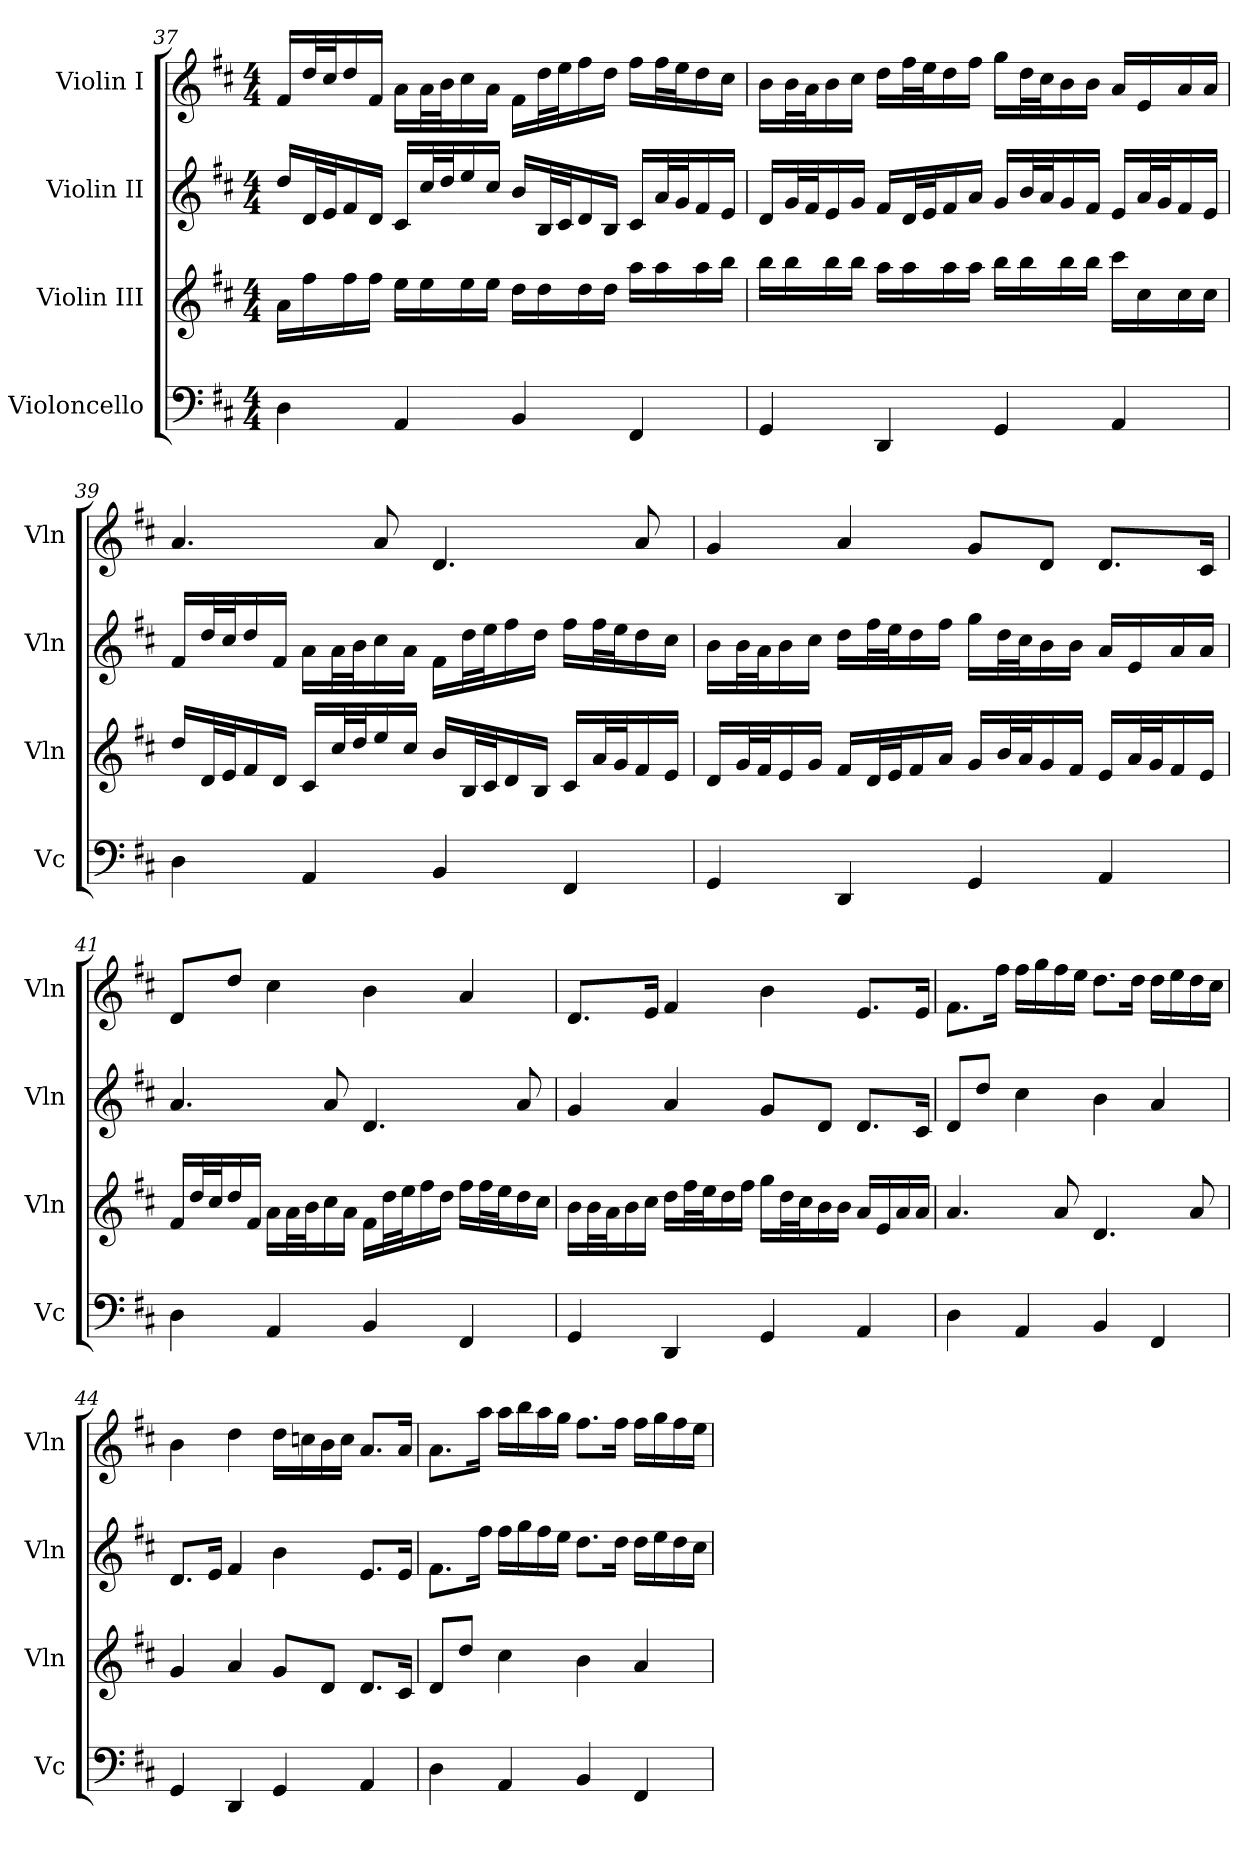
**kern	**kern	**kern	**kern
*part4	*part3	*part2	*part1
*staff4	*staff3	*staff2	*staff1
*I"Violoncello	*I"Violin III	*I"Violin II	*I"Violin I
*I'Vc	*I'Vln	*I'Vln	*I'Vln
!!LO:PB:g=z
*clefF4	*clefG2	*clefG2	*clefG2
*k[f#c#]	*k[f#c#]	*k[f#c#]	*k[f#c#]
*M4/4	*M4/4	*M4/4	*M4/4
=37	=37	=37	=37
4D\	16a\LL	16dd/LL	16f#/LL
.	16ff#\	32d/L	32dd/L
.	.	32e/J	32cc#/J
.	16ff#\	16f#/	16dd/
.	16ff#\JJ	16d/JJ	16f#/JJ
4AA/	16ee\LL	16c#/LL	16a\LL
.	16ee\	32cc#/L	32a\L
.	.	32dd/J	32b\J
.	16ee\	16ee/	16cc#\
.	16ee\JJ	16cc#/JJ	16a\JJ
4BB/	16dd\LL	16b/LL	16f#\LL
.	16dd\	32B/L	32dd\L
.	.	32c#/J	32ee\J
.	16dd\	16d/	16ff#\
.	16dd\JJ	16B/JJ	16dd\JJ
4FF#/	16aa\LL	16c#/LL	16ff#\LL
.	16aa\	32a/L	32ff#\L
.	.	32g/J	32ee\J
.	16aa\	16f#/	16dd\
.	16bb\JJ	16e/JJ	16cc#\JJ
=38	=38	=38	=38
4GG/	16bb\LL	16d/LL	16b\LL
.	16bb\	32g/L	32b\L
.	.	32f#/J	32a\J
.	16bb\	16e/	16b\
.	16bb\JJ	16g/JJ	16cc#\JJ
4DD/	16aa\LL	16f#/LL	16dd\LL
.	16aa\	32d/L	32ff#\L
.	.	32e/J	32ee\J
.	16aa\	16f#/	16dd\
.	16aa\JJ	16a/JJ	16ff#\JJ
4GG/	16bb\LL	16g/LL	16gg\LL
.	16bb\	32b/L	32dd\L
.	.	32a/J	32cc#\J
.	16bb\	16g/	16b\
.	16bb\JJ	16f#/JJ	16b\JJ
4AA/	16ccc#\LL	16e/LL	16a/LL
.	16cc#\	32a/L	16e/
.	.	32g/J	.
.	16cc#\	16f#/	16a/
.	16cc#\JJ	16e/JJ	16a/JJ
!!LO:LB:g=z
=39	=39	=39	=39
4D\	16dd/LL	16f#/LL	4.a/
.	32d/L	32dd/L	.
.	32e/J	32cc#/J	.
.	16f#/	16dd/	.
.	16d/JJ	16f#/JJ	.
4AA/	16c#/LL	16a\LL	.
.	32cc#/L	32a\L	.
.	32dd/J	32b\J	.
.	16ee/	16cc#\	8a/
.	16cc#/JJ	16a\JJ	.
4BB/	16b/LL	16f#\LL	4.d/
.	32B/L	32dd\L	.
.	32c#/J	32ee\J	.
.	16d/	16ff#\	.
.	16B/JJ	16dd\JJ	.
4FF#/	16c#/LL	16ff#\LL	.
.	32a/L	32ff#\L	.
.	32g/J	32ee\J	.
.	16f#/	16dd\	8a/
.	16e/JJ	16cc#\JJ	.
=40	=40	=40	=40
4GG/	16d/LL	16b\LL	4g/
.	32g/L	32b\L	.
.	32f#/J	32a\J	.
.	16e/	16b\	.
.	16g/JJ	16cc#\JJ	.
4DD/	16f#/LL	16dd\LL	4a/
.	32d/L	32ff#\L	.
.	32e/J	32ee\J	.
.	16f#/	16dd\	.
.	16a/JJ	16ff#\JJ	.
4GG/	16g/LL	16gg\LL	8g/L
.	32b/L	32dd\L	.
.	32a/J	32cc#\J	.
.	16g/	16b\	8d/J
.	16f#/JJ	16b\JJ	.
4AA/	16e/LL	16a/LL	8.d/L
.	32a/L	16e/	.
.	32g/J	.	.
.	16f#/	16a/	.
.	16e/JJ	16a/JJ	16c#/Jk
=41	=41	=41	=41
4D\	16f#/LL	4.a/	8d/L
.	32dd/L	.	.
.	32cc#/J	.	.
.	16dd/	.	8dd/J
.	16f#/JJ	.	.
4AA/	16a\LL	.	4cc#\
.	32a\L	.	.
.	32b\J	.	.
.	16cc#\	8a/	.
.	16a\JJ	.	.
4BB/	16f#\LL	4.d/	4b\
.	32dd\L	.	.
.	32ee\J	.	.
.	16ff#\	.	.
.	16dd\JJ	.	.
4FF#/	16ff#\LL	.	4a/
.	32ff#\L	.	.
.	32ee\J	.	.
.	16dd\	8a/	.
.	16cc#\JJ	.	.
!!LO:LB:g=z
=42	=42	=42	=42
4GG/	16b\LL	4g/	8.d/L
.	32b\L	.	.
.	32a\J	.	.
.	16b\	.	.
.	16cc#\JJ	.	16e/Jk
4DD/	16dd\LL	4a/	4f#/
.	32ff#\L	.	.
.	32ee\J	.	.
.	16dd\	.	.
.	16ff#\JJ	.	.
4GG/	16gg\LL	8g/L	4b\
.	32dd\L	.	.
.	32cc#\J	.	.
.	16b\	8d/J	.
.	16b\JJ	.	.
4AA/	16a/LL	8.d/L	8.e/L
.	16e/	.	.
.	16a/	.	.
.	16a/JJ	16c#/Jk	16e/Jk
=43	=43	=43	=43
4D\	4.a/	8d/L	8.f#\L
.	.	8dd/J	.
.	.	.	16ff#\Jk
4AA/	.	4cc#\	16ff#\LL
.	.	.	16gg\
.	8a/	.	16ff#\
.	.	.	16ee\JJ
4BB/	4.d/	4b\	8.dd\L
.	.	.	16dd\Jk
4FF#/	.	4a/	16dd\LL
.	.	.	16ee\
.	8a/	.	16dd\
.	.	.	16cc#\JJ
=44	=44	=44	=44
4GG/	4g/	8.d/L	4b\
.	.	16e/Jk	.
4DD/	4a/	4f#/	4dd\
4GG/	8g/L	4b\	16dd\LL
.	.	.	16ccn\
.	8d/J	.	16b\
.	.	.	16cc\JJ
4AA/	8.d/L	8.e/L	8.a/L
.	16c#/Jk	16e/Jk	16a/Jk
=45	=45	=45	=45
4D\	8d/L	8.f#\L	8.a\L
.	8dd/J	.	.
.	.	16ff#\Jk	16aa\Jk
4AA/	4cc#\	16ff#\LL	16aa\LL
.	.	16gg\	16bb\
.	.	16ff#\	16aa\
.	.	16ee\JJ	16gg\JJ
4BB/	4b\	8.dd\L	8.ff#\L
.	.	16dd\Jk	16ff#\Jk
4FF#/	4a/	16dd\LL	16ff#\LL
.	.	16ee\	16gg\
.	.	16dd\	16ff#\
.	.	16cc#\JJ	16ee\JJ
=	=	=	=
*-	*-	*-	*-
